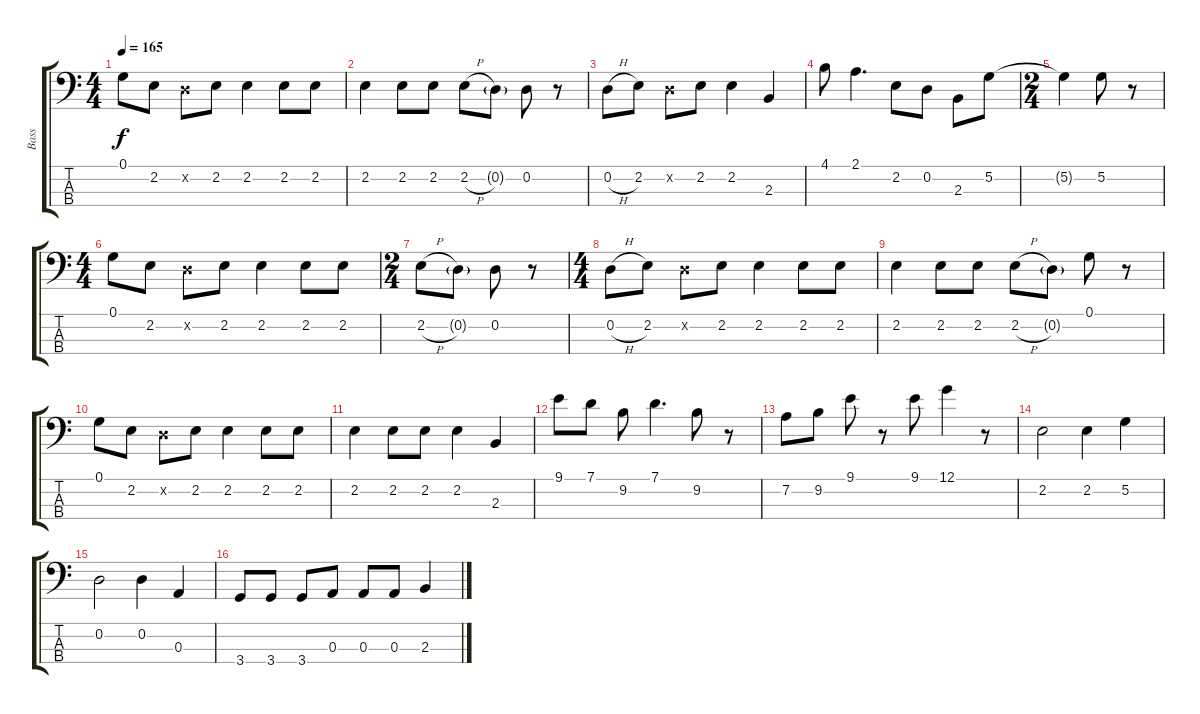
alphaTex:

\track ("Bass" "Bass") {instrument electricbassfinger}
\staff {score tabs}
\tuning (G2 D2 A1 E1) {hide}
\ts (4 4)
\tempo 165
\clef f4
\ks c
0.1.8{dy f} 2.2.8 0.2{x}.8 2.2.8 2.2.4 2.2.8 2.2.8 |
2.2.4 2.2.8 2.2.8 2.2{h}.8 0.2{g}.8 0.2.8 r.8 |
0.2{h}.8 2.2.8 0.2{x}.8 2.2.8 2.2.4 2.3.4 |
4.1.8 2.1.4{d} 2.2.8 0.2.8 2.3.8 5.2.8 |
\ts (2 4)
5.2{t}.4 5.2.8 r.8 |
\ts (4 4)
0.1.8 2.2.8 0.2{x}.8 2.2.8 2.2.4 2.2.8 2.2.8 |
\ts (2 4)
2.2{h}.8 0.2{g}.8 0.2.8 r.8 |
\ts (4 4)
0.2{h}.8 2.2.8 0.2{x}.8 2.2.8 2.2.4 2.2.8 2.2.8 |
2.2.4 2.2.8 2.2.8 2.2{h}.8 0.2{g}.8 0.1.8 r.8 |
0.1.8 2.2.8 0.2{x}.8 2.2.8 2.2.4 2.2.8 2.2.8 |
2.2.4 2.2.8 2.2.8 2.2.4 2.3.4 |
9.1.8 7.1.8 9.2.8 7.1.4{d} 9.2.8 r.8 |
7.2.8 9.2.8 9.1.8 r.8 9.1.8 12.1.4 r.8 |
2.2.2 2.2.4 5.2.4 |
0.2.2 0.2.4 0.3.4 |
3.4.8 3.4.8 3.4.8 0.3.8 0.3.8 0.3.8 2.3.4
